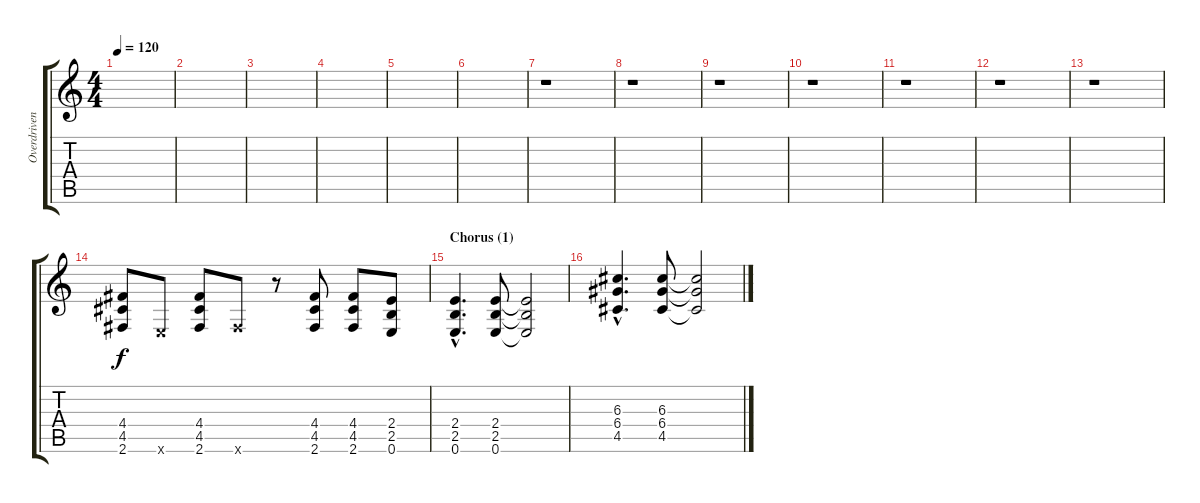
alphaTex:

\track ("Overdriven Guitar" "Overdriven") {instrument overdrivenguitar}
\staff {score tabs}
\tuning (E4 B3 G3 D3 A2 E2) {hide}
\ts (4 4)
\tempo 120
\clef g2
\ks c
|
|
|
|
|
|
r.1 |
r.1 |
r.1 |
r.1 |
r.1 |
r.1 |
r.1 |
(4.4 4.5 2.6).8{volume 13} 0.6{x}.8 (4.4 4.5 2.6).8 2.6{x}.8 r.8 (4.4 4.5 2.6).8 (4.4 4.5 2.6).8 (2.4 2.5 0.6).8 |
\section ("" "Chorus (1)")
(2.4{hac} 2.5{hac} 0.6{hac}).4{d} (2.4 2.5 0.6).8 (2.4{t} 2.5{t} 0.6{t}).2 |
(6.3{hac} 6.4{hac} 4.5{hac}).4{d} (6.3 6.4 4.5).8 (6.3{t} 6.4{t} 4.5{t}).2
